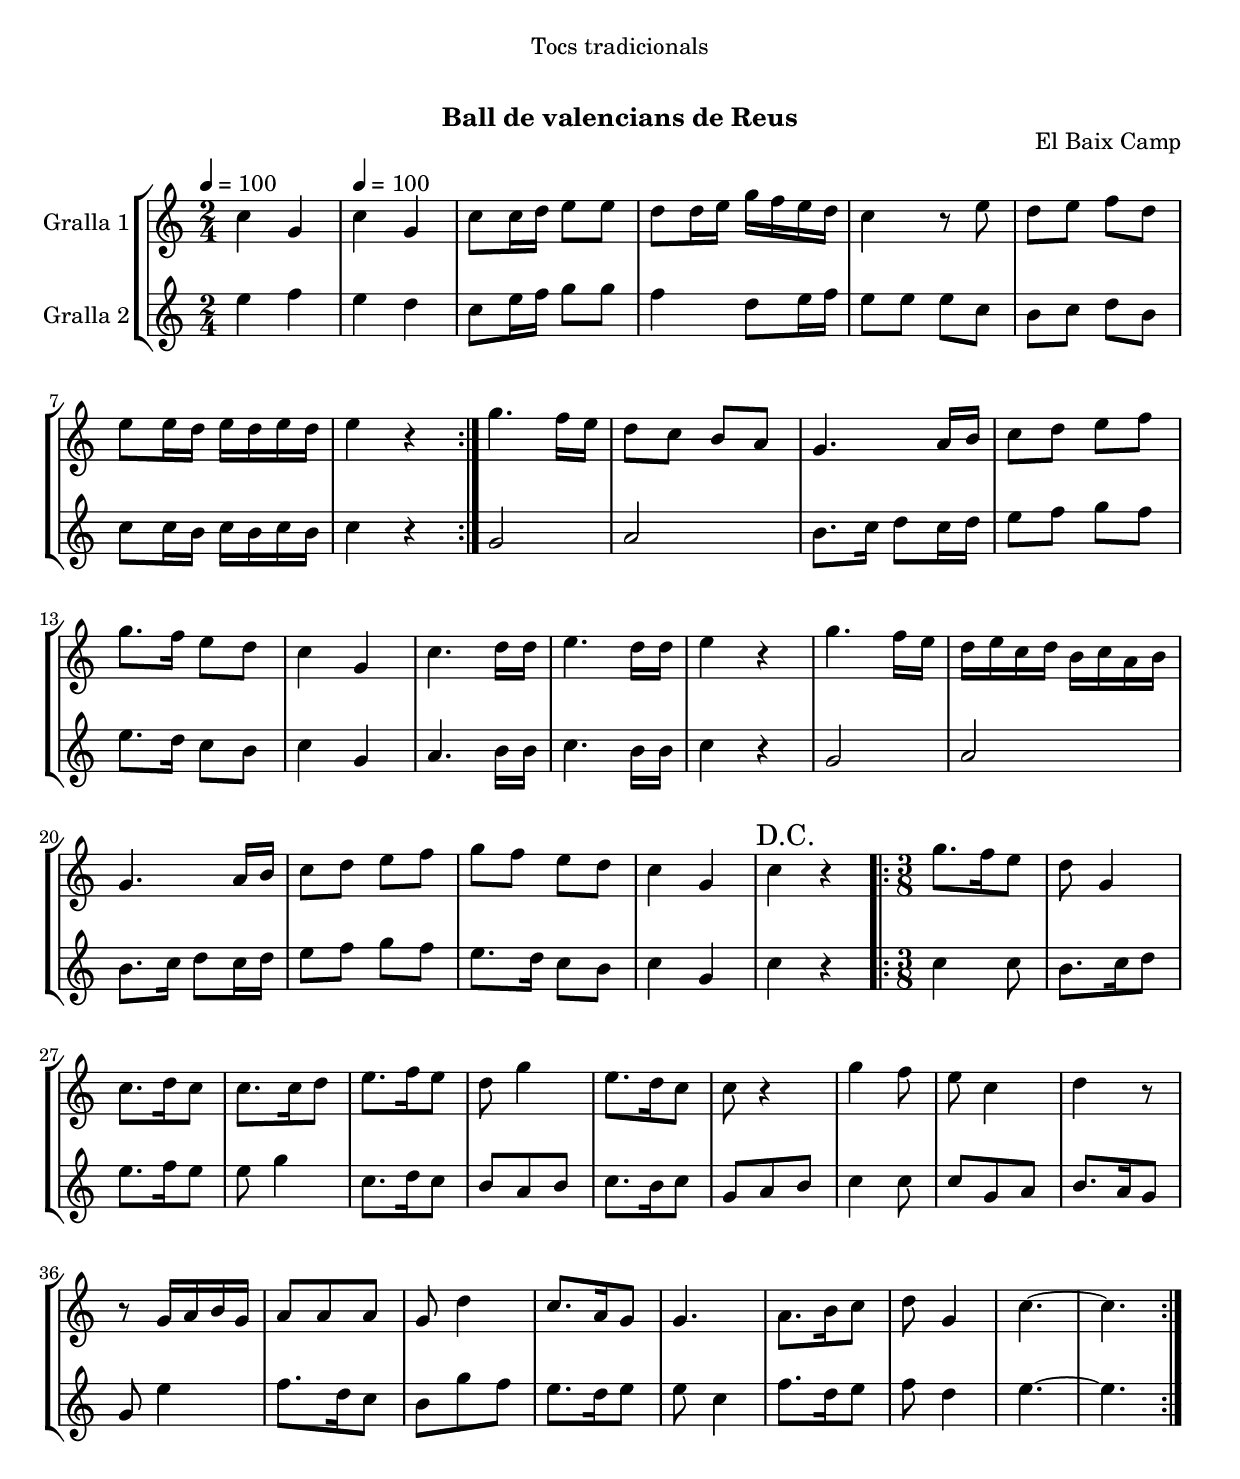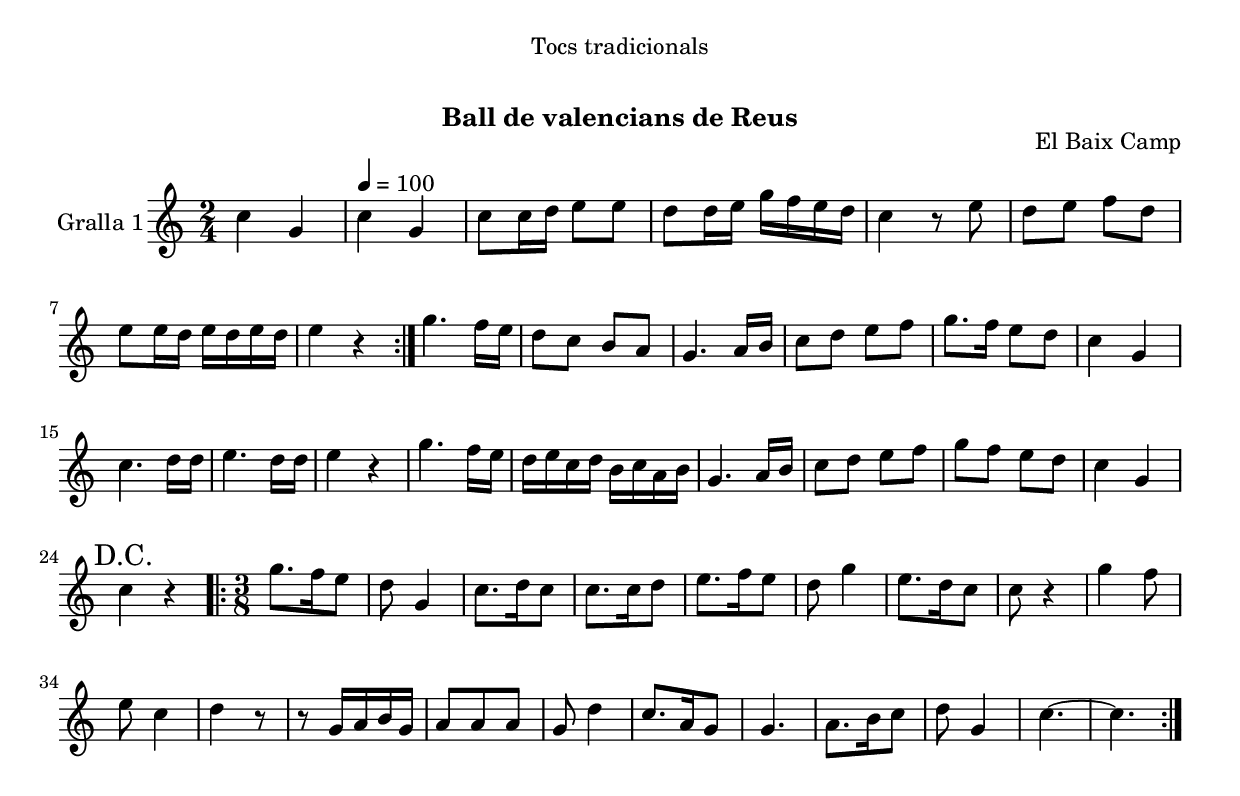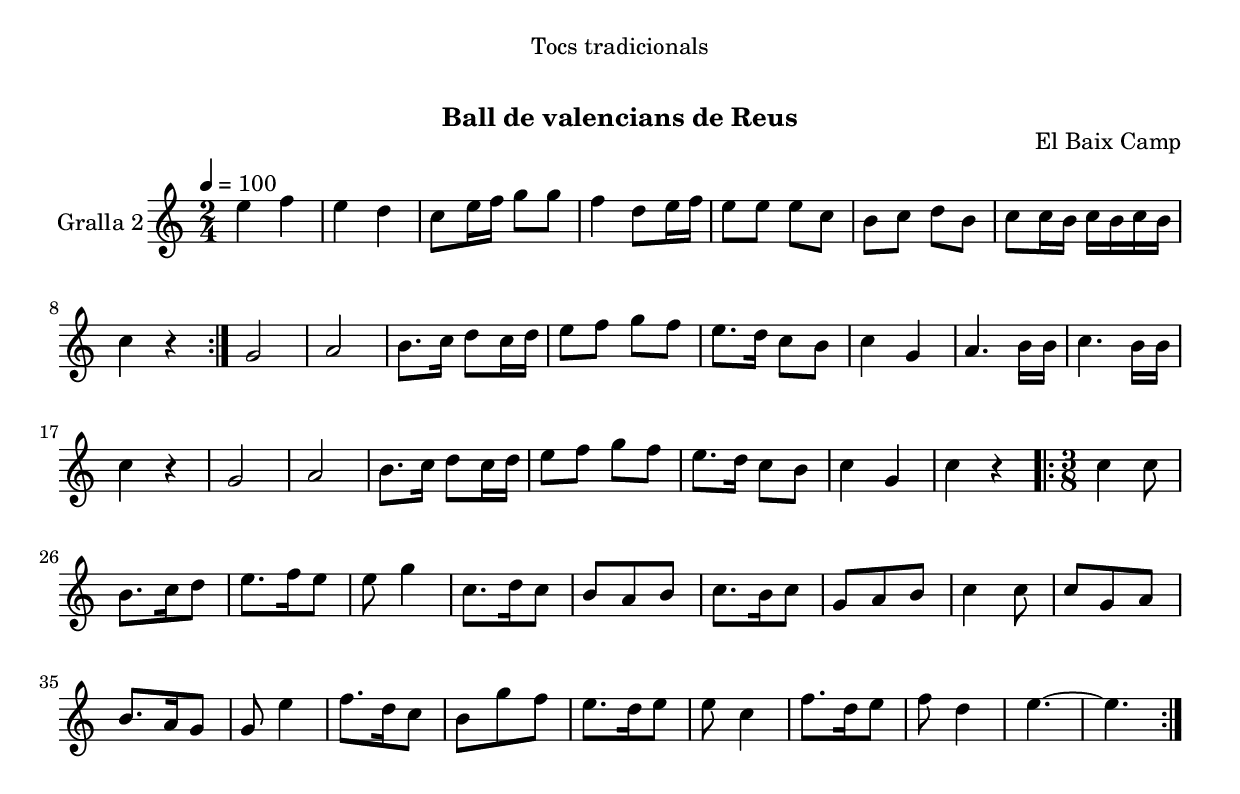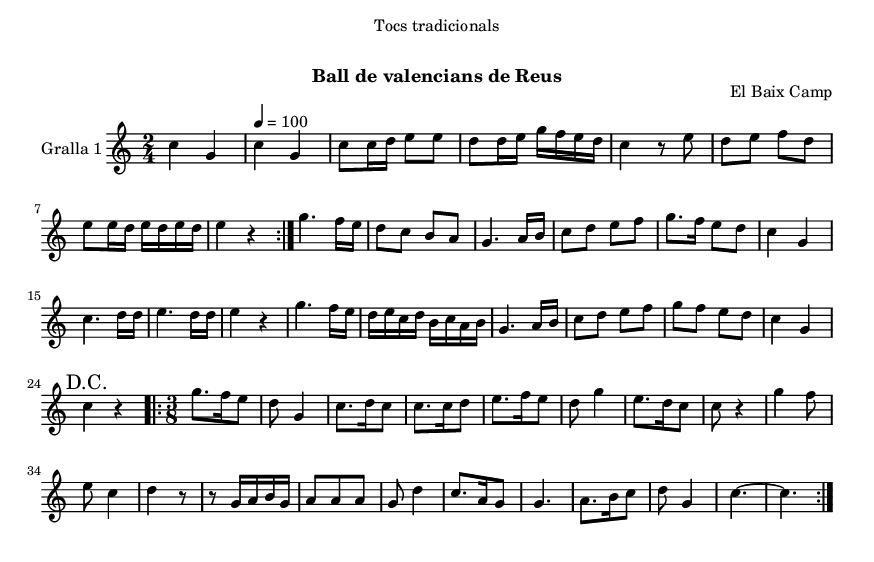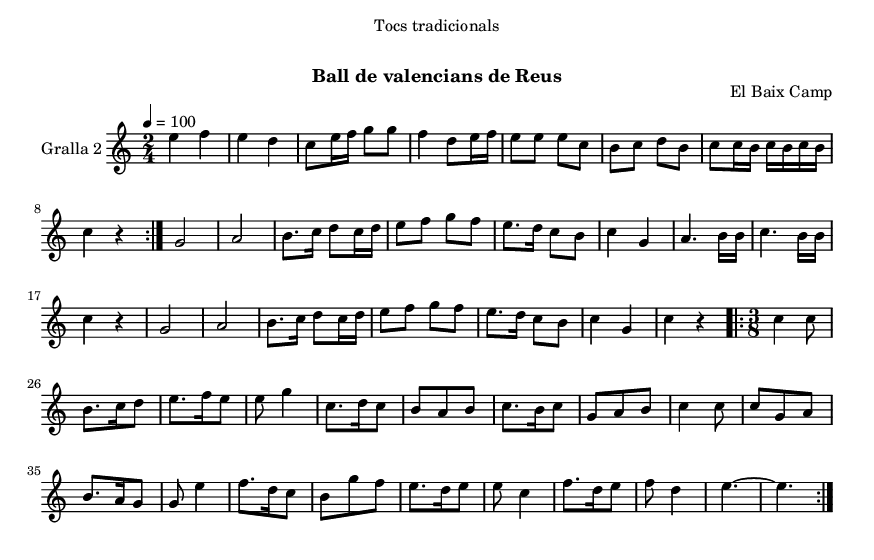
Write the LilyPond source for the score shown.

\version "2.16.0"

\header {
  dedication="Tocs tradicionals"
  title="  "
  subtitle="Ball de valencians de Reus"
  subsubtitle=""
  poet=""
  meter=""
  piece=""
  composer=""
  arranger=""
  opus="El Baix Camp"
  instrument=""
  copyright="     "
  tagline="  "
}

liniaroAa =
\relative c''
{
  \clef treble
  \key c \major
  \time 2/4
  \repeat volta 2 { c4 g \tempo 4 = 100  |
  c4 g  |
  c8 c16 d e8 e  |
  d8 d16 e g f e d  |
  %05
  c4 r8 e  |
  d8 e f d  |
  e8 e16 d e d e d  |
  e4 r  | }
  g4. f16 e  |
  %10
  d8 c b a  |
  g4. a16 b  |
  c8 d e f  |
  g8. f16 e8 d  |
  c4 g  |
  %15
  c4. d16 d  |
  e4. d16 d  |
  e4 r  |
  g4. f16 e  |
  d16 e c d b c a b  |
  %20
  g4. a16 b  |
  c8 d e f  |
  g8 f e d  |
  c4 g  |
  \mark "D.C." c4 r  |
  %25
  \time 3/8   \repeat volta 2 { g'8. f16 e8  |
  d8 g,4  |
  c8. d16 c8  |
  c8. c16 d8  |
  e8. f16 e8  |
  %30
  d8 g4  |
  e8. d16 c8  |
  c8 r4  |
  g'4 f8  |
  e8 c4  |
  %35
  d4 r8  |
  r8 g,16 a b g  |
  a8 a a  |
  g8 d'4  |
  c8. a16 g8  |
  %40
  g4.  |
  a8. b16 c8  |
  d8 g,4  |
  c4. ~  |
  c4.  | }
}

liniaroAb =
\relative e''
{
  \tempo 4 = 100
  \clef treble
  \key c \major
  \time 2/4
  \repeat volta 2 { e4 f  |
  e4 d  |
  c8 e16 f g8 g  |
  f4 d8 e16 f  |
  %05
  e8 e e c  |
  b8 c d b  |
  c8 c16 b c b c b  |
  c4 r  | }
  g2  |
  %10
  a2  |
  b8. c16 d8 c16 d  |
  e8 f g f  |
  e8. d16 c8 b  |
  c4 g  |
  %15
  a4. b16 b  |
  c4. b16 b  |
  c4 r  |
  g2  |
  a2  |
  %20
  b8. c16 d8 c16 d  |
  e8 f g f  |
  e8. d16 c8 b  |
  c4 g  |
  c4 r  |
  %25
  \time 3/8   \repeat volta 2 { c4 c8  |
  b8. c16 d8  |
  e8. f16 e8  |
  e8 g4  |
  c,8. d16 c8  |
  %30
  b8 a b  |
  c8. b16 c8  |
  g8 a b  |
  c4 c8  |
  c8 g a  |
  %35
  b8. a16 g8  |
  g8 e'4  |
  f8. d16 c8  |
  b8 g' f  |
  e8. d16 e8  |
  %40
  e8 c4  |
  f8. d16 e8  |
  f8 d4  |
  e4. ~  |
  e4.  | }
}

\book {

\paper {
  print-page-number = false
}

\bookpart {
  \score {
    \new StaffGroup {
      \override Score.RehearsalMark #'self-alignment-X = #LEFT
      <<
        \new Staff \with {instrumentName = #"Gralla 1" } \liniaroAa
        \new Staff \with {instrumentName = #"Gralla 2" } \liniaroAb
      >>
    }
    \layout {}
  }\score { \unfoldRepeats
    \new StaffGroup {
      \override Score.RehearsalMark #'self-alignment-X = #LEFT
      <<
        \new Staff \with {instrumentName = #"Gralla 1" } \liniaroAa
        \new Staff \with {instrumentName = #"Gralla 2" } \liniaroAb
      >>
    }
    \midi {}
  }
}

\bookpart {
  \header {}
  \score {
    \new StaffGroup {
      \override Score.RehearsalMark #'self-alignment-X = #LEFT
      <<
        \new Staff \with {instrumentName = #"Gralla 1" } \liniaroAa
      >>
    }
    \layout {}
  }\score { \unfoldRepeats
    \new StaffGroup {
      \override Score.RehearsalMark #'self-alignment-X = #LEFT
      <<
        \new Staff \with {instrumentName = #"Gralla 1" } \liniaroAa
      >>
    }
    \midi {}
  }
}

\bookpart {
  \header {}
  \score {
    \new StaffGroup {
      \override Score.RehearsalMark #'self-alignment-X = #LEFT
      <<
        \new Staff \with {instrumentName = #"Gralla 2" } \liniaroAb
      >>
    }
    \layout {}
  }\score { \unfoldRepeats
    \new StaffGroup {
      \override Score.RehearsalMark #'self-alignment-X = #LEFT
      <<
        \new Staff \with {instrumentName = #"Gralla 2" } \liniaroAb
      >>
    }
    \midi {}
  }
}

}

\book {

\paper {
  print-page-number = false
  #(set-paper-size "a6landscape")
  #(layout-set-staff-size 14)
}

\bookpart {
  \header {}
  \score {
    \new StaffGroup {
      \override Score.RehearsalMark #'self-alignment-X = #LEFT
      <<
        \new Staff \with {instrumentName = #"Gralla 1" } \liniaroAa
      >>
    }
    \layout {}
  }
}

\bookpart {
  \header {}
  \score {
    \new StaffGroup {
      \override Score.RehearsalMark #'self-alignment-X = #LEFT
      <<
        \new Staff \with {instrumentName = #"Gralla 2" } \liniaroAb
      >>
    }
    \layout {}
  }
}

}

